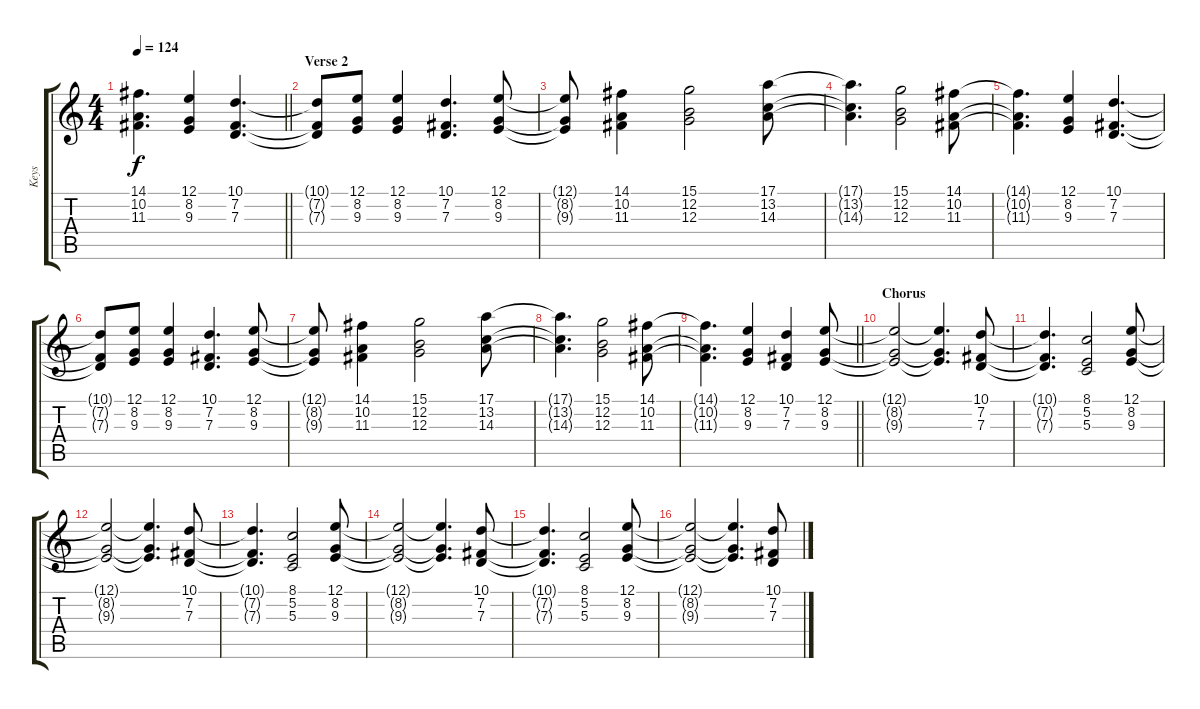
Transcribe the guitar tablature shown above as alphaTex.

\track ("Keys" "Keys") {instrument synthstrings2}
\staff {score tabs}
\tuning (E4 B3 G3 D3 A2 E2) {hide}
\ts (4 4)
\tempo 124
\clef g2
\barLineRight lightlight
\ks c
(14.1{t} 10.2{t} 11.3{t}).4{d dy f} (12.1 8.2 9.3).4 (10.1 7.2 7.3).4{d} |
\section ("" "Verse 2")
(10.1{t} 7.2{t} 7.3{t}).8 (12.1 8.2 9.3).8 (12.1 8.2 9.3).4 (10.1 7.2 7.3).4{d} (12.1 8.2 9.3).8 |
(12.1{t} 8.2{t} 9.3{t}).8 (14.1 10.2 11.3).4 (15.1 12.2 12.3).2 (17.1 13.2 14.3).8 |
(17.1{t} 13.2{t} 14.3{t}).4{d} (15.1 12.2 12.3).2 (14.1 10.2 11.3).8 |
(14.1{t} 10.2{t} 11.3{t}).4{d} (12.1 8.2 9.3).4 (10.1 7.2 7.3).4{d} |
(10.1{t} 7.2{t} 7.3{t}).8 (12.1 8.2 9.3).8 (12.1 8.2 9.3).4 (10.1 7.2 7.3).4{d} (12.1 8.2 9.3).8 |
(12.1{t} 8.2{t} 9.3{t}).8 (14.1 10.2 11.3).4 (15.1 12.2 12.3).2 (17.1 13.2 14.3).8 |
(17.1{t} 13.2{t} 14.3{t}).4{d} (15.1 12.2 12.3).2 (14.1 10.2 11.3).8 |
\barLineRight lightlight
(14.1{t} 10.2{t} 11.3{t}).4{d} (12.1 8.2 9.3).4 (10.1 7.2 7.3).4 (12.1 8.2 9.3).8 |
\section ("" "Chorus")
(12.1{t} 8.2{t} 9.3{t}).2 (12.1{t} 8.2{t} 9.3{t}).4{d} (10.1 7.2 7.3).8 |
(10.1{t} 7.2{t} 7.3{t}).4{d} (8.1 5.2 5.3).2 (12.1 8.2 9.3).8 |
(12.1{t} 8.2{t} 9.3{t}).2 (12.1{t} 8.2{t} 9.3{t}).4{d} (10.1 7.2 7.3).8 |
(10.1{t} 7.2{t} 7.3{t}).4{d} (8.1 5.2 5.3).2 (12.1 8.2 9.3).8 |
(12.1{t} 8.2{t} 9.3{t}).2 (12.1{t} 8.2{t} 9.3{t}).4{d} (10.1 7.2 7.3).8 |
(10.1{t} 7.2{t} 7.3{t}).4{d} (8.1 5.2 5.3).2 (12.1 8.2 9.3).8 |
(12.1{t} 8.2{t} 9.3{t}).2 (12.1{t} 8.2{t} 9.3{t}).4{d} (10.1 7.2 7.3).8
